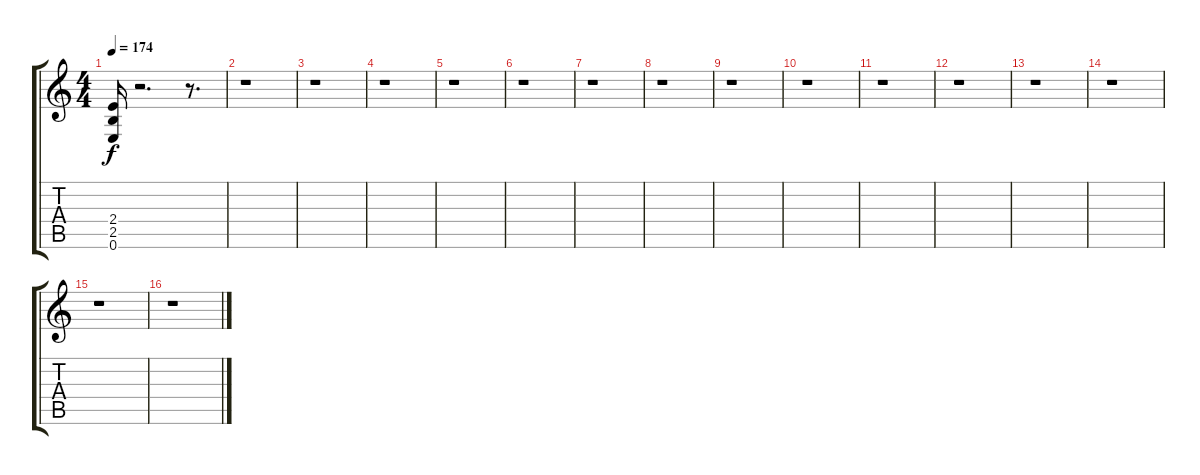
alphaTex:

\track "" {instrument distortionguitar}
\staff {score tabs}
\tuning (E4 B3 G3 D3 A2 E2) {hide}
\ts (4 4)
\tempo 174
\clef g2
\ks c
(2.4{t} 2.5{t} 0.6{t}).16{dy f} r.2{d} r.8{d} |
r.1 |
r.1 |
r.1 |
r.1 |
r.1 |
r.1 |
r.1 |
r.1 |
r.1 |
r.1 |
r.1 |
r.1 |
r.1 |
r.1 |
r.1
